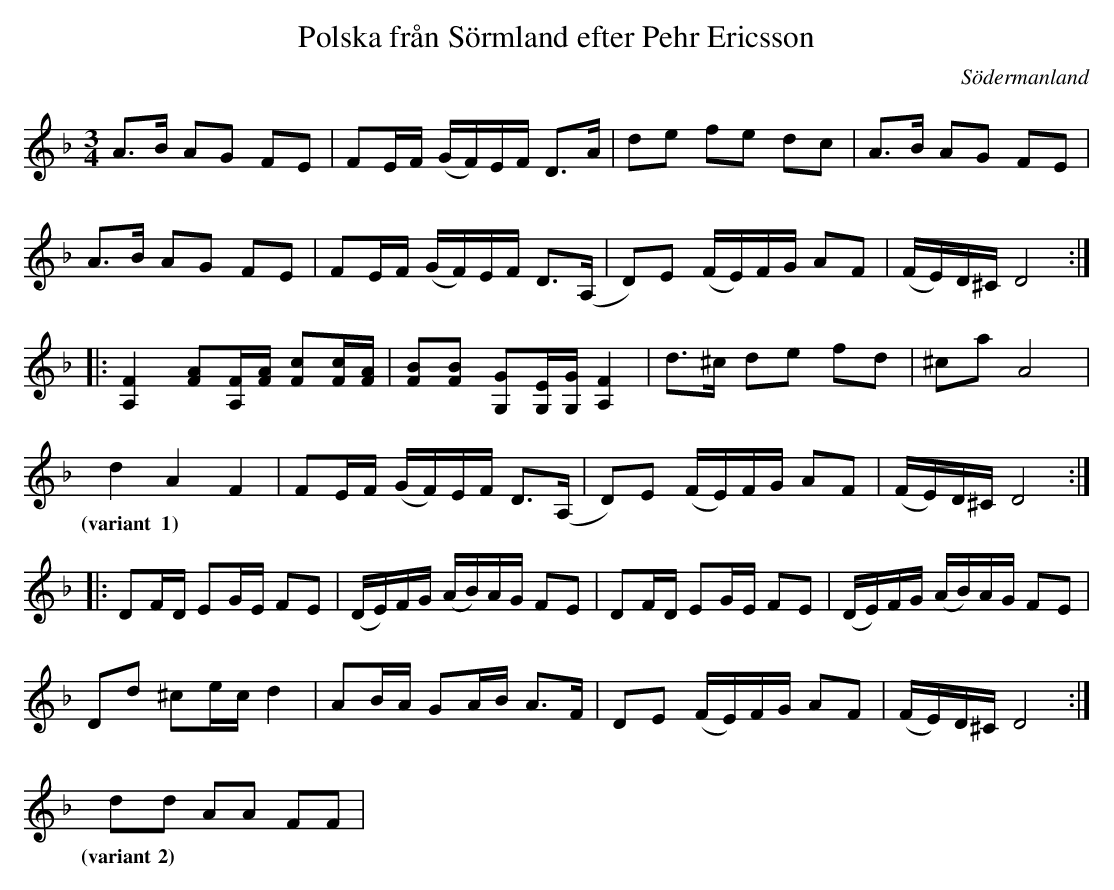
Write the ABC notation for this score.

X:1
T: Polska från Sörmland efter Pehr Ericsson
O:Södermanland
L: 1/16
M: 3/4
K: Dm
A2>B2 A2G2 F2E2 | F2EF (GF)EF D2>A2   | d2e2 f2e2 d2c2 | A2>B2 A2G2 F2E2 |
A2>B2 A2G2 F2E2 | F2EF (GF)EF D2>(A,2 | D2)E2 (FE)FG A2F2 | (FE)D^C D8 ::
[F4A,4] [F2A2][FA,][AF] [c2F2][cF][AF] | [B2F2][B2F2] [G2G,2][EG,][GG,] [F4A,4] | d2>^c2 d2e2 f2d2 | ^c2a2 A8 |
d4 A4 F4 | F2EF (GF)EF D2>(A,2 | D2)E2 (FE)FG A2F2 | (FE)D^C D8 ::
w: (variant 1)
D2FD E2GE F2E2 | (DE)FG (AB)AG F2E2 | D2FD E2GE F2E2 | (DE)FG (AB)AG F2E2 |
D2d2 ^c2ec d4 | A2BA G2AB A2>F2 | D2E2 (FE)FG A2F2 | (FE)D^C D8 :|]
d2d2 A2A2 F2F2 |
w: (variant 2)
